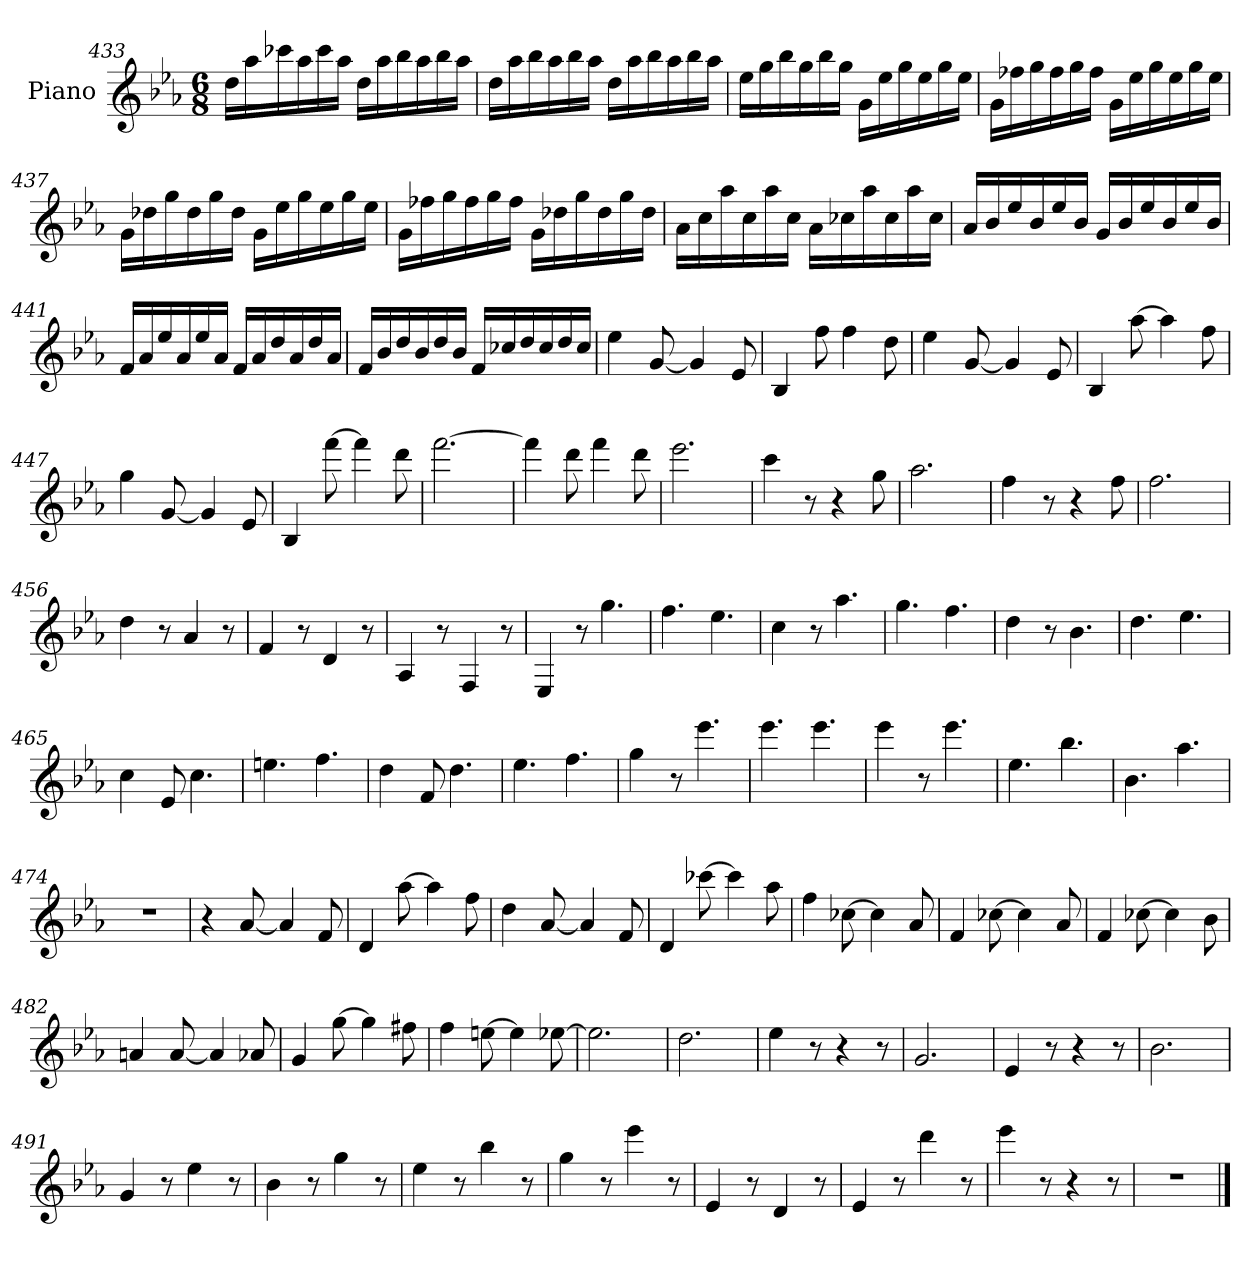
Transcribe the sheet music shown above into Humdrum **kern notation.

**kern
*part1
*staff1
*I"Piano
*I'Pno
*clefG2
*k[b-e-a-]
*M6/8
=433
16dd\LL
16aa-\
16ccc-X\
16aa-\
16ccc-\
16aa-\JJ
16dd\LL
16aa-\
16bb-\
16aa-\
16bb-\
16aa-\JJ
=434
16dd\LL
16aa-\
16bb-\
16aa-\
16bb-\
16aa-\JJ
16dd\LL
16aa-\
16bb-\
16aa-\
16bb-\
16aa-\JJ
=435
16ee-\LL
16gg\
16bb-\
16gg\
16bb-\
16gg\JJ
16g\LL
16ee-\
16gg\
16ee-\
16gg\
16ee-\JJ
=436
16g\LL
16ff-X\
16gg\
16ff-\
16gg\
16ff-\JJ
16g\LL
16ee-\
16gg\
16ee-\
16gg\
16ee-\JJ
=437
16g\LL
16dd-X\
16gg\
16dd-\
16gg\
16dd-\JJ
16g\LL
16ee-\
16gg\
16ee-\
16gg\
16ee-\JJ
=438
16g\LL
16ff-X\
16gg\
16ff-\
16gg\
16ff-\JJ
16g\LL
16dd-X\
16gg\
16dd-\
16gg\
16dd-\JJ
=439
16a-\LL
16cc\
16aa-\
16cc\
16aa-\
16cc\JJ
16a-\LL
16cc-X\
16aa-\
16cc-\
16aa-\
16cc-\JJ
=440
16a-/LL
16b-/
16ee-/
16b-/
16ee-/
16b-/JJ
16g/LL
16b-/
16ee-/
16b-/
16ee-/
16b-/JJ
=441
16f/LL
16a-/
16ee-/
16a-/
16ee-/
16a-/JJ
16f/LL
16a-/
16dd/
16a-/
16dd/
16a-/JJ
=442
16f/LL
16b-/
16dd/
16b-/
16dd/
16b-/JJ
16f/LL
16cc-X/
16dd/
16cc-/
16dd/
16cc-/JJ
=443
4ee-
[8g
4g]
8e-
=444
4B-
8ff
4ff
8dd
=445
4ee-
[8g
4g]
8e-
=446
4B-
[8aa-
4aa-]
8ff
=447
4gg
[8g
4g]
8e-
=448
4B-
[8fff
4fff]
8ddd
=449
[2.fff
=450
4fff]
8ddd
4fff
8ddd
=451
2.eee-
=452
4ccc
8r
4r
8gg
=453
2.aa-
=454
4ff
8r
4r
8ff
=455
2.ff
=456
4dd
8r
4a-
8r
=457
4f
8r
4d
8r
=458
4A-
8r
4F
8r
=459
4E-
8r
4.gg
=460
4.ff
4.ee-
=461
4cc
8r
4.aa-
=462
4.gg
4.ff
=463
4dd
8r
4.b-
=464
4.dd
4.ee-
=465
4cc
8e-
4.cc
=466
4.een
4.ff
=467
4dd
8f
4.dd
=468
4.ee-
4.ff
=469
4gg
8r
4.eee-
=470
4.eee-
4.eee-
=471
4eee-
8r
4.eee-
=472
4.ee-
4.bb-
=473
4.b-
4.aa-
=474
2.r
=475
4r
[8a-
4a-]
8f
=476
4d
[8aa-
4aa-]
8ff
=477
4dd
[8a-
4a-]
8f
=478
4d
[8ccc-X
4ccc-]
8aa-
=479
4ff
[8cc-X
4cc-]
8a-
=480
4f
[8cc-X
4cc-]
8a-
=481
4f
[8cc-X
4cc-]
8b-
=482
4an
[8a
4a]
8a-X
=483
4g
[8gg
4gg]
8ff#X
=484
4ff
[8een
4ee]
[8ee-X
=485
2.ee-]
=486
2.dd
=487
4ee-
8r
4r
8r
=488
2.g
=489
4e-
8r
4r
8r
=490
2.b-
=491
4g
8r
4ee-
8r
=492
4b-
8r
4gg
8r
=493
4ee-
8r
4bb-
8r
=494
4gg
8r
4eee-
8r
=495
4e-
8r
4d
8r
=496
4e-
8r
4ddd
8r
=497
4eee-
8r
4r
8r
=498
2.r
==
*-
